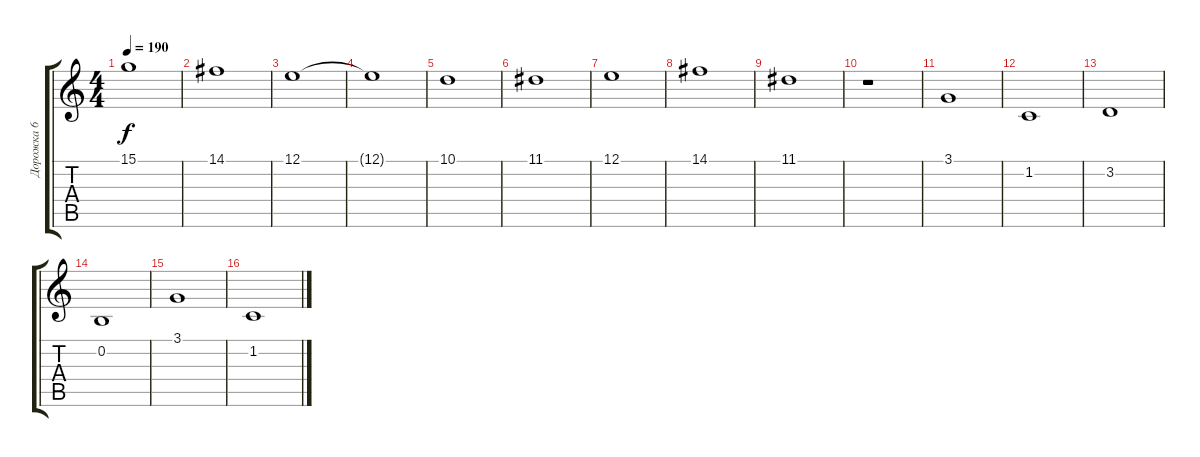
\track ("Дорожка 6" "Дорожка 6") {instrument stringensemble2}
\staff {score tabs}
\tuning (E4 B3 G3 D3 A2 E2) {hide}
\ts (4 4)
\tempo 190
\clef g2
\ks c
15.1.1{dy f} |
14.1.1 |
12.1.1 |
12.1{t}.1 |
10.1.1 |
11.1.1 |
12.1.1 |
14.1.1 |
11.1.1 |
r.1 |
3.1.1 |
1.2.1 |
3.2.1 |
0.2.1 |
3.1.1 |
1.2.1
